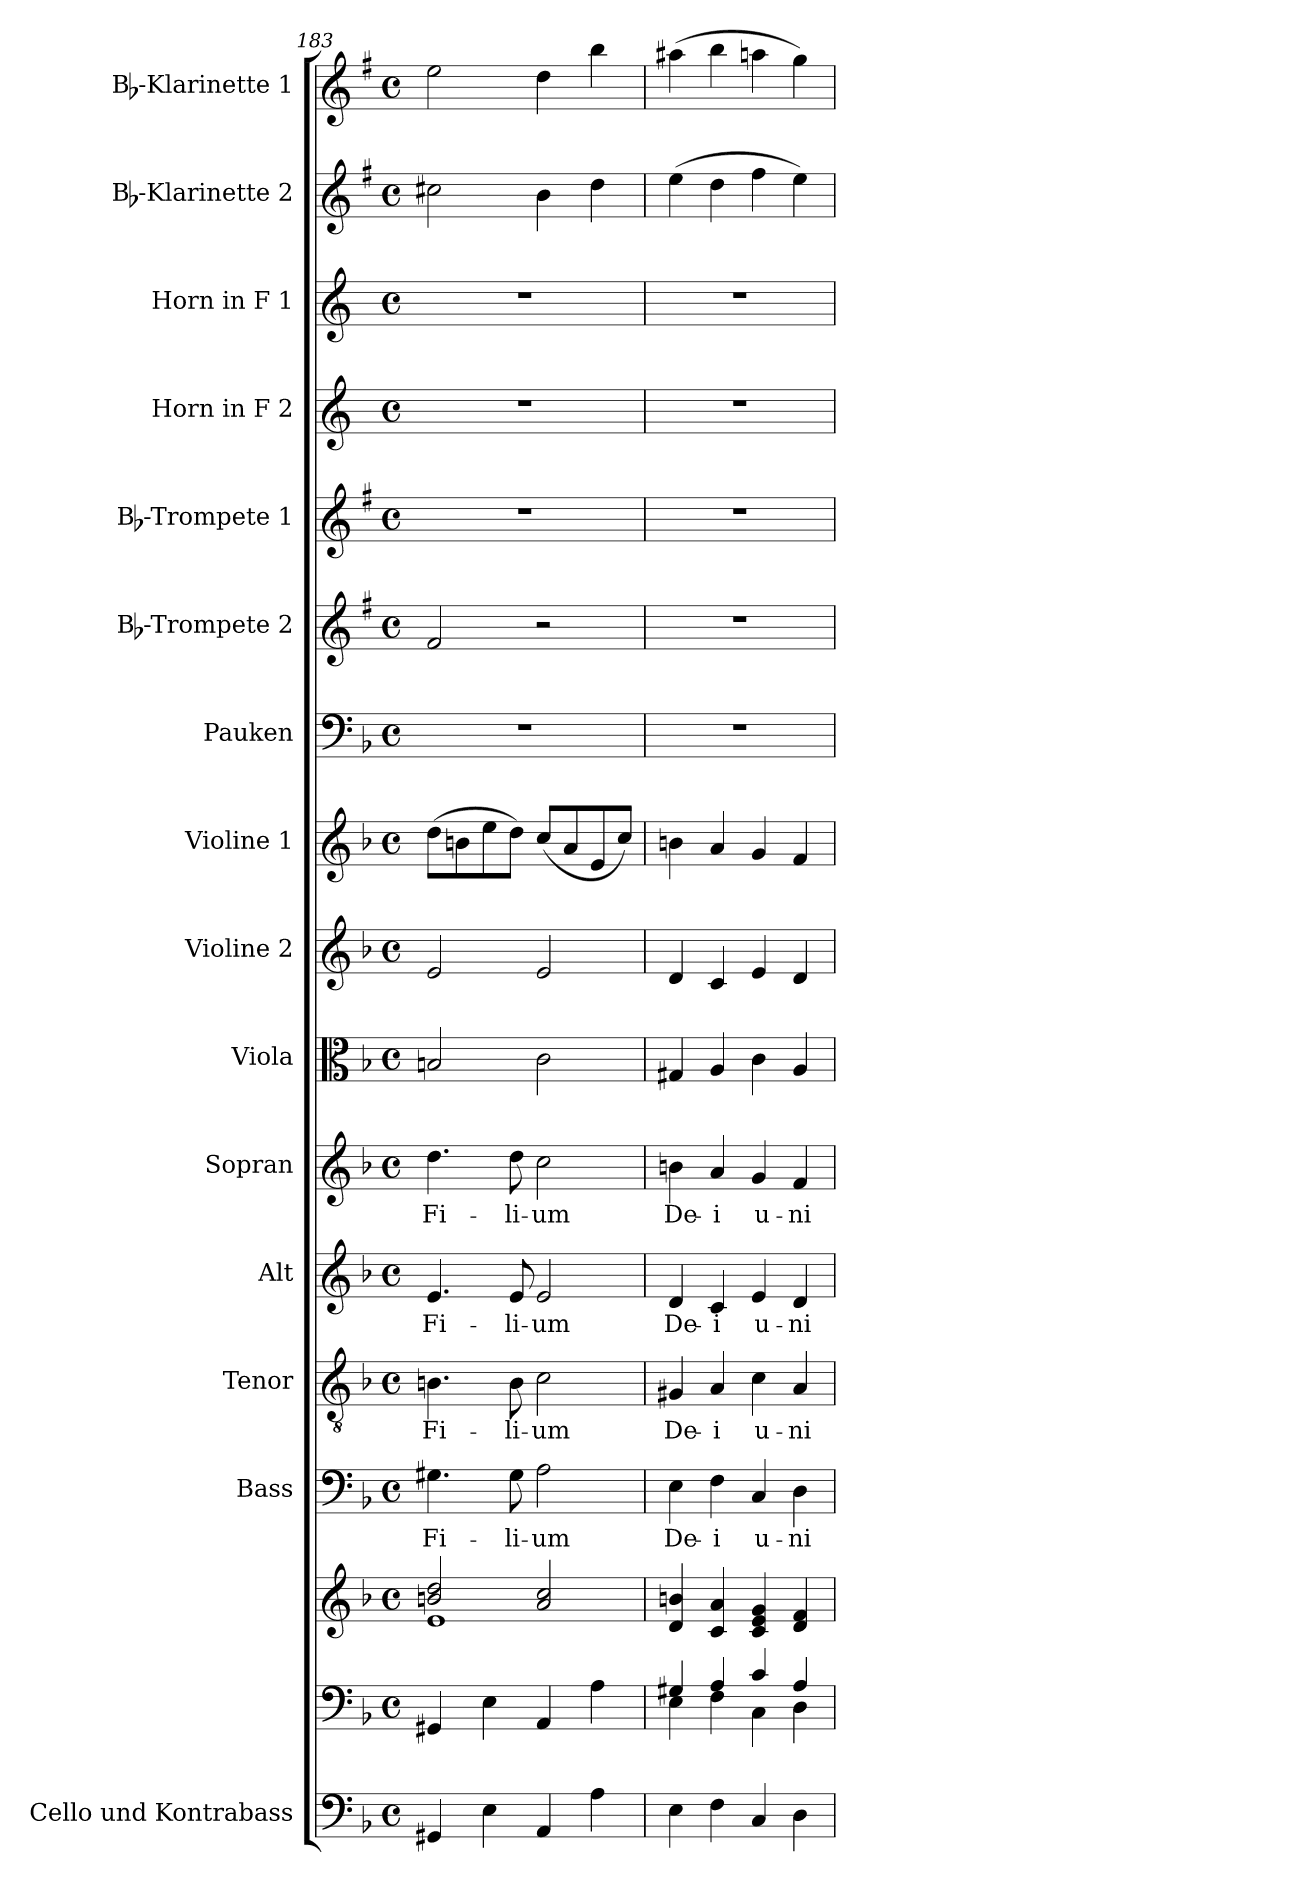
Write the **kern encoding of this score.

**kern	**kern	**kern	**kern	**text	**kern	**text	**kern	**text	**kern	**text	**kern	**kern	**kern	**kern	**kern	**kern	**kern	**kern	**kern	**kern
*part16	*part15	*part15	*part14	*part14	*part13	*part13	*part12	*part12	*part11	*part11	*part10	*part9	*part8	*part7	*part6	*part5	*part4	*part3	*part2	*part1
*staff17	*staff16	*staff15	*staff14	*staff14	*staff13	*staff13	*staff12	*staff12	*staff11	*staff11	*staff10	*staff9	*staff8	*staff7	*staff6	*staff5	*staff4	*staff3	*staff2	*staff1
*I"Cello und Kontrabass	*	*	*I"Bass	*	*I"Tenor	*	*I"Alt	*	*I"Sopran	*	*I"Viola	*I"Violine 2	*I"Violine 1	*I"Pauken	*I"Bb-Trompete 2	*I"Bb-Trompete 1	*I"Horn in F 2	*I"Horn in F 1	*I"Bb-Klarinette 2	*I"Bb-Klarinette 1
*I'Kb.	*	*	*I'B.	*	*I'T.	*	*I'A.	*	*I'S.	*	*I'Vla.	*I'Vl. 2	*I'Vl. 1	*I'Pk.	*I'Bb Trp. 2	*I'Bb Trp. 1	*	*	*I'Bb Kl. 2	*I'Bb Kl. 1
*clefF4	*clefF4	*clefG2	*clefF4	*	*clefGv2	*	*clefG2	*	*clefG2	*	*clefC3	*clefG2	*clefG2	*clefF4	*clefG2	*clefG2	*clefG2	*clefG2	*clefG2	*clefG2
*ITrd7c12	*	*	*	*	*	*	*	*	*	*	*	*	*	*	*ITrd1c2	*ITrd1c2	*ITrd4c7	*ITrd4c7	*ITrd1c2	*ITrd1c2
*k[b-]	*k[b-]	*k[b-]	*k[b-]	*	*k[b-]	*	*k[b-]	*	*k[b-]	*	*k[b-]	*k[b-]	*k[b-]	*k[b-]	*k[b-]	*k[b-]	*k[b-]	*k[b-]	*k[b-]	*k[b-]
*F:	*F:	*F:	*F:	*	*F:	*	*F:	*	*F:	*	*F:	*F:	*F:	*F:	*F:	*F:	*F:	*F:	*F:	*F:
*M4/4	*M4/4	*M4/4	*M4/4	*	*M4/4	*	*M4/4	*	*M4/4	*	*M4/4	*M4/4	*M4/4	*M4/4	*M4/4	*M4/4	*M4/4	*M4/4	*M4/4	*M4/4
*met(c)	*met(c)	*met(c)	*met(c)	*	*met(c)	*	*met(c)	*	*met(c)	*	*met(c)	*met(c)	*met(c)	*met(c)	*met(c)	*met(c)	*met(c)	*met(c)	*met(c)	*met(c)
=183	=183	=183	=183	=183	=183	=183	=183	=183	=183	=183	=183	=183	=183	=183	=183	=183	=183	=183	=183	=183
*	*	*^	*	*	*	*	*	*	*	*	*	*	*	*	*	*	*	*	*	*
!	!	!	!	!	!LO:LY:b	!	!LO:LY:b	!	!LO:LY:b	!	!LO:LY:b	!	!	!	!	!	!	!	!	!	!
4GGG#X/	4GG#X/	2bn/ 2dd/	1e	4.G#X\	Fi-	4.Bn\	Fi-	4.e/	Fi-	4.dd\	Fi-	2Bn/	2e/	(>8dd\L	1r	2e/	1r	1r	1r	2bn\	2dd\
.	.	.	.	.	.	.	.	.	.	.	.	.	.	8bn\	.	.	.	.	.	.	.
4EE\	4E\	.	.	.	.	.	.	.	.	.	.	.	.	8ee\	.	.	.	.	.	.	.
!	!	!	!	!	!LO:LY:b	!	!LO:LY:b	!	!LO:LY:b	!	!LO:LY:b	!	!	!	!	!	!	!	!	!	!
.	.	.	.	8G#\	-li-	8B\	-li-	8e/	-li-	8dd\	-li-	.	.	8dd\J)	.	.	.	.	.	.	.
!	!	!	!	!	!LO:LY:b	!	!LO:LY:b	!	!LO:LY:b	!	!LO:LY:b	!	!	!	!	!	!	!	!	!	!
4AAA/	4AA/	2a/ 2cc/	.	2A\	-um	2c\	-um	2e/	-um	2cc\	-um	2c\	2e/	(<8cc/L	.	2r	.	.	.	4a\	4cc\
.	.	.	.	.	.	.	.	.	.	.	.	.	.	8a/	.	.	.	.	.	.	.
4AA\	4A\	.	.	.	.	.	.	.	.	.	.	.	.	8e/	.	.	.	.	.	4cc\	4aa\
.	.	.	.	.	.	.	.	.	.	.	.	.	.	8cc/J)	.	.	.	.	.	.	.
*	*	*v	*v	*	*	*	*	*	*	*	*	*	*	*	*	*	*	*	*	*	*
=184	=184	=184	=184	=184	=184	=184	=184	=184	=184	=184	=184	=184	=184	=184	=184	=184	=184	=184	=184	=184
*	*^	*	*	*	*	*	*	*	*	*	*	*	*	*	*	*	*	*	*	*
!	!	!	!	!	!LO:LY:b	!	!LO:LY:b	!	!LO:LY:b	!	!LO:LY:b	!	!	!	!	!	!	!	!	!	!
4EE\	4G#X/	4E\	4d/ 4bn/	4E\	De-	4G#X/	De-	4d/	De-	4bn\	De-	4G#X/	4d/	4bn\	1r	1r	1r	1r	1r	(>4dd\	(>4gg#X\
!	!	!	!	!	!LO:LY:b	!	!LO:LY:b	!	!LO:LY:b	!	!LO:LY:b	!	!	!	!	!	!	!	!	!	!
4FF\	4A/	4F\	4c/ 4a/	4F\	-i	4A/	-i	4c/	-i	4a/	-i	4A/	4c/	4a/	.	.	.	.	.	4cc\	4aa\
!	!	!	!	!	!LO:LY:b	!	!LO:LY:b	!	!LO:LY:b	!	!LO:LY:b	!	!	!	!	!	!	!	!	!	!
4CC/	4c/	4C\	4c/ 4e/ 4g/	4C/	u-	4c\	u-	4e/	u-	4g/	u-	4c\	4e/	4g/	.	.	.	.	.	4ee\	4ggn\
!	!	!	!	!	!LO:LY:b	!	!LO:LY:b	!	!LO:LY:b	!	!LO:LY:b	!	!	!	!	!	!	!	!	!	!
4DD\	4A/	4D\	4d/ 4f/	4D\	-ni-	4A/	-ni-	4d/	-ni-	4f/	-ni-	4A/	4d/	4f/	.	.	.	.	.	4dd\)	4ff\)
*	*v	*v	*	*	*	*	*	*	*	*	*	*	*	*	*	*	*	*	*	*	*
=	=	=	=	=	=	=	=	=	=	=	=	=	=	=	=	=	=	=	=	=
*-	*-	*-	*-	*-	*-	*-	*-	*-	*-	*-	*-	*-	*-	*-	*-	*-	*-	*-	*-	*-
